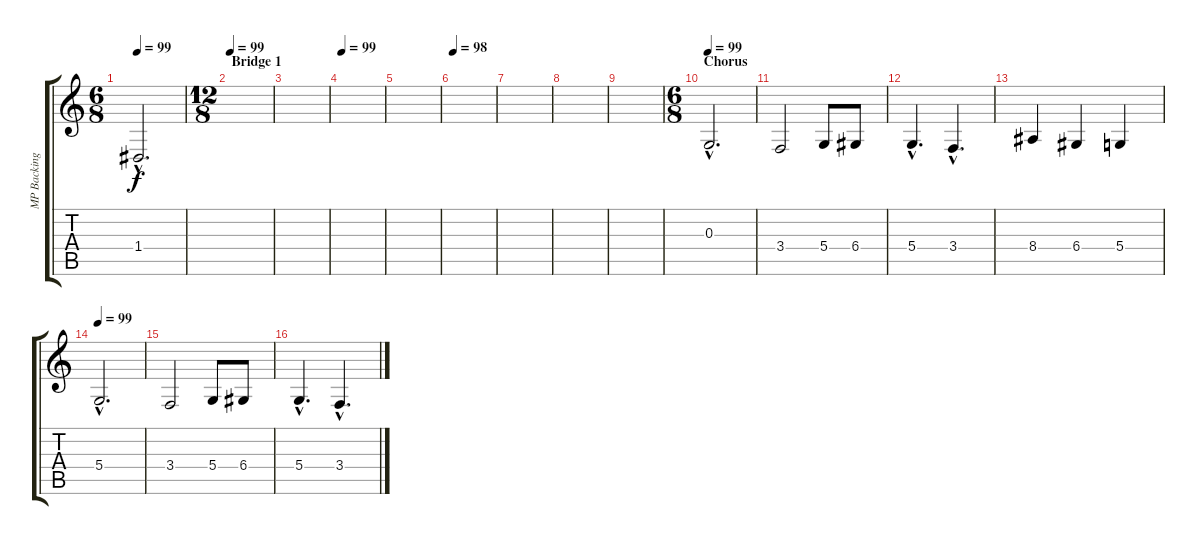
\track ("MP Backing Vocals" "MP Backing") {instrument brasssection}
\staff {score tabs}
\tuning (E4 B3 G3 D3 A2 E2) {hide}
\ts (6 8)
\tempo 99
\clef g2
\ks c
1.4{hac}.2{d dy f} |
\ts (12 8)
\section ("" "Bridge 1")
\tempo 99
|
|
\tempo 99
|
|
\tempo 98
|
|
|
|
\ts (6 8)
\section ("" "Chorus")
\tempo 99
0.3{hac}.2{d} |
3.4.2 5.4.8 6.4.8 |
5.4{hac}.4{d} 3.4{hac}.4{d} |
8.4.4 6.4.4 5.4.4 |
\tempo 99
5.4{hac}.2{d} |
3.4.2 5.4.8 6.4.8 |
5.4{hac}.4{d} 3.4{hac}.4{d}
